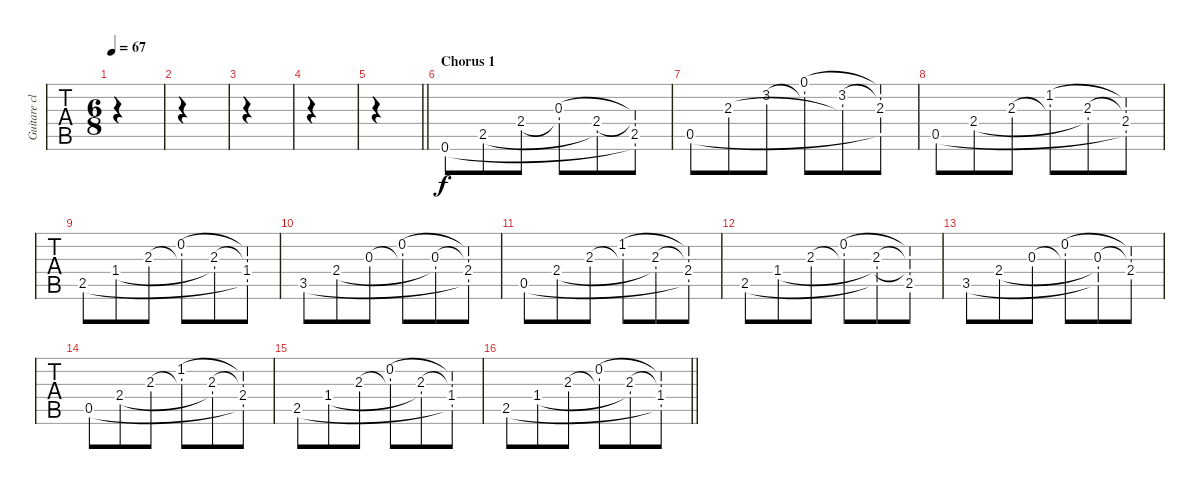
\track ("Guitare clean" "Guitare cl") {instrument electricguitarclean}
\staff {tabs}
\tuning (E4 B3 G3 D3 A2 E2) {hide}
\ts (6 8)
\tempo 67
\clef g2
\ks c
|
|
|
|
\barLineRight lightlight
|
\section ("" "Chorus 1")
0.6.8 2.5.8 2.4.8 (0.3 2.4{t}).8 (2.4 2.5{t}).8 (0.3{t} 2.4{t} 2.5 0.6{t}).8 |
0.5.8 2.3.8 3.2.8 (0.1 3.2{t}).8 (3.2 2.3{t}).8 (0.1{t} 3.2{t} 2.3 0.5{t}).8 |
0.5.8 2.4.8 2.3.8 (1.2 2.3{t}).8 (2.3 2.4{t}).8 (1.2{t} 2.3{t} 2.4 0.5{t}).8 |
2.5.8 1.4.8 2.3.8 (0.2 2.3{t}).8 (2.3 1.4{t}).8 (0.2{t} 2.3{t} 1.4 2.5{t}).8 |
3.5.8 2.4.8 0.3.8 (0.2 0.3{t}).8 (0.3 2.4{t}).8 (0.2{t} 0.3{t} 2.4 3.5{t}).8 |
0.5.8 2.4.8 2.3.8 (1.2 2.3{t}).8 (2.3 2.4{t}).8 (1.2{t} 2.3{t} 2.4 0.5{t}).8 |
2.5.8 1.4.8 2.3.8 (0.2 2.3{t}).8 (2.3 1.4{t} 2.5{t}).8 (0.2{t} 2.3{t} 1.4{t} 2.5).8 |
3.5.8 2.4.8 0.3.8 (0.2 0.3{t}).8 (0.3 2.4{t} 3.5{t}).8 (0.2{t} 0.3{t} 2.4).8 |
0.5.8 2.4.8 2.3.8 (1.2 2.3{t}).8 (2.3 2.4{t}).8 (1.2{t} 2.3{t} 2.4 0.5{t}).8 |
2.5.8 1.4.8 2.3.8 (0.2 2.3{t}).8 (2.3 1.4{t}).8 (0.2{t} 2.3{t} 1.4 2.5{t}).8 |
\barLineRight lightlight
2.5.8 1.4.8 2.3.8 (0.2 2.3{t}).8 (2.3 1.4{t}).8 (0.2{t} 2.3{t} 1.4 2.5{t}).8
